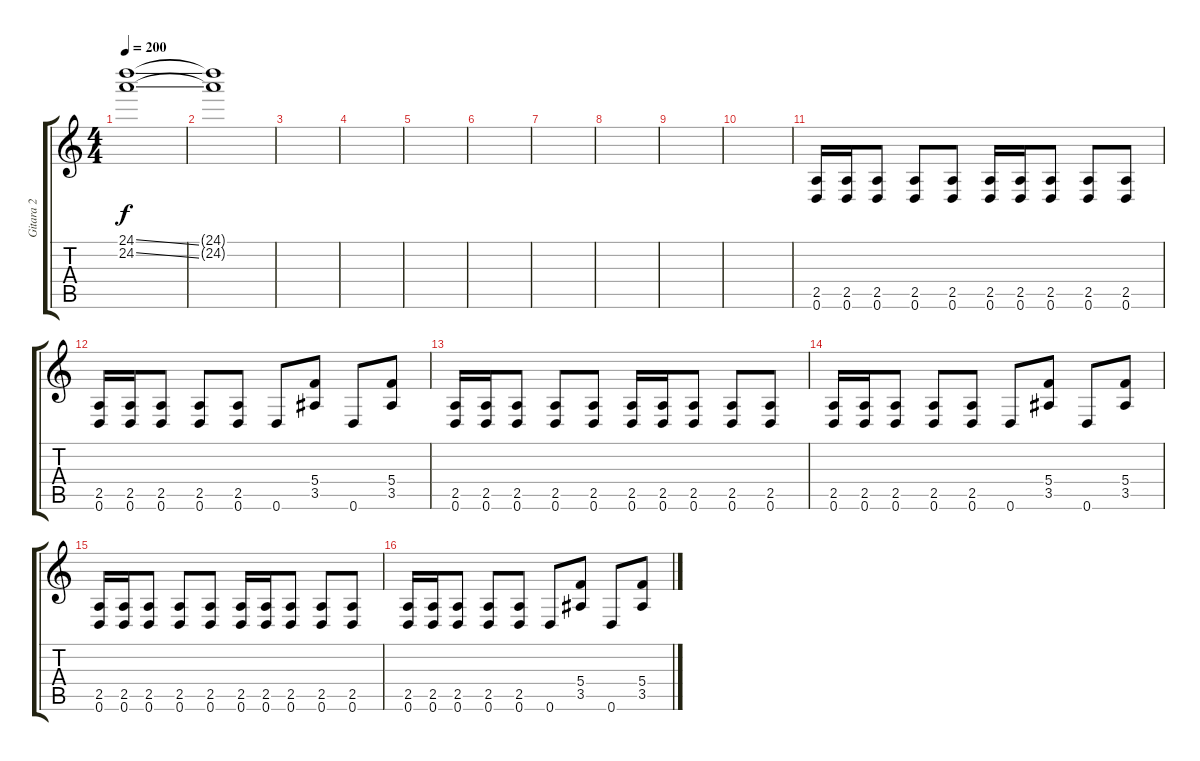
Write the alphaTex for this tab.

\track ("Gitara 2" "Gitara 2") {instrument distortionguitar}
\staff {score tabs}
\tuning (D4 A3 F3 C3 G2 D2) {hide}
\ts (4 4)
\tempo 200
\clef g2
\ks c
(24.1{ss} 24.2{ss}).1{dy f instrument distortionguitar} |
(24.1{t} 24.2{t}).1 |
|
|
|
|
|
|
|
|
(2.5 0.6).16 (2.5 0.6).16 (2.5 0.6).8 (2.5 0.6).8 (2.5 0.6).8 (2.5 0.6).16 (2.5 0.6).16 (2.5 0.6).8 (2.5 0.6).8 (2.5 0.6).8 |
(2.5 0.6).16 (2.5 0.6).16 (2.5 0.6).8 (2.5 0.6).8 (2.5 0.6).8 0.6.8 (5.4 3.5).8 0.6.8 (5.4 3.5).8 |
(2.5 0.6).16 (2.5 0.6).16 (2.5 0.6).8 (2.5 0.6).8 (2.5 0.6).8 (2.5 0.6).16 (2.5 0.6).16 (2.5 0.6).8 (2.5 0.6).8 (2.5 0.6).8 |
(2.5 0.6).16 (2.5 0.6).16 (2.5 0.6).8 (2.5 0.6).8 (2.5 0.6).8 0.6.8 (5.4 3.5).8 0.6.8 (5.4 3.5).8 |
(2.5 0.6).16 (2.5 0.6).16 (2.5 0.6).8 (2.5 0.6).8 (2.5 0.6).8 (2.5 0.6).16 (2.5 0.6).16 (2.5 0.6).8 (2.5 0.6).8 (2.5 0.6).8 |
(2.5 0.6).16 (2.5 0.6).16 (2.5 0.6).8 (2.5 0.6).8 (2.5 0.6).8 0.6.8 (5.4 3.5).8 0.6.8 (5.4 3.5).8
